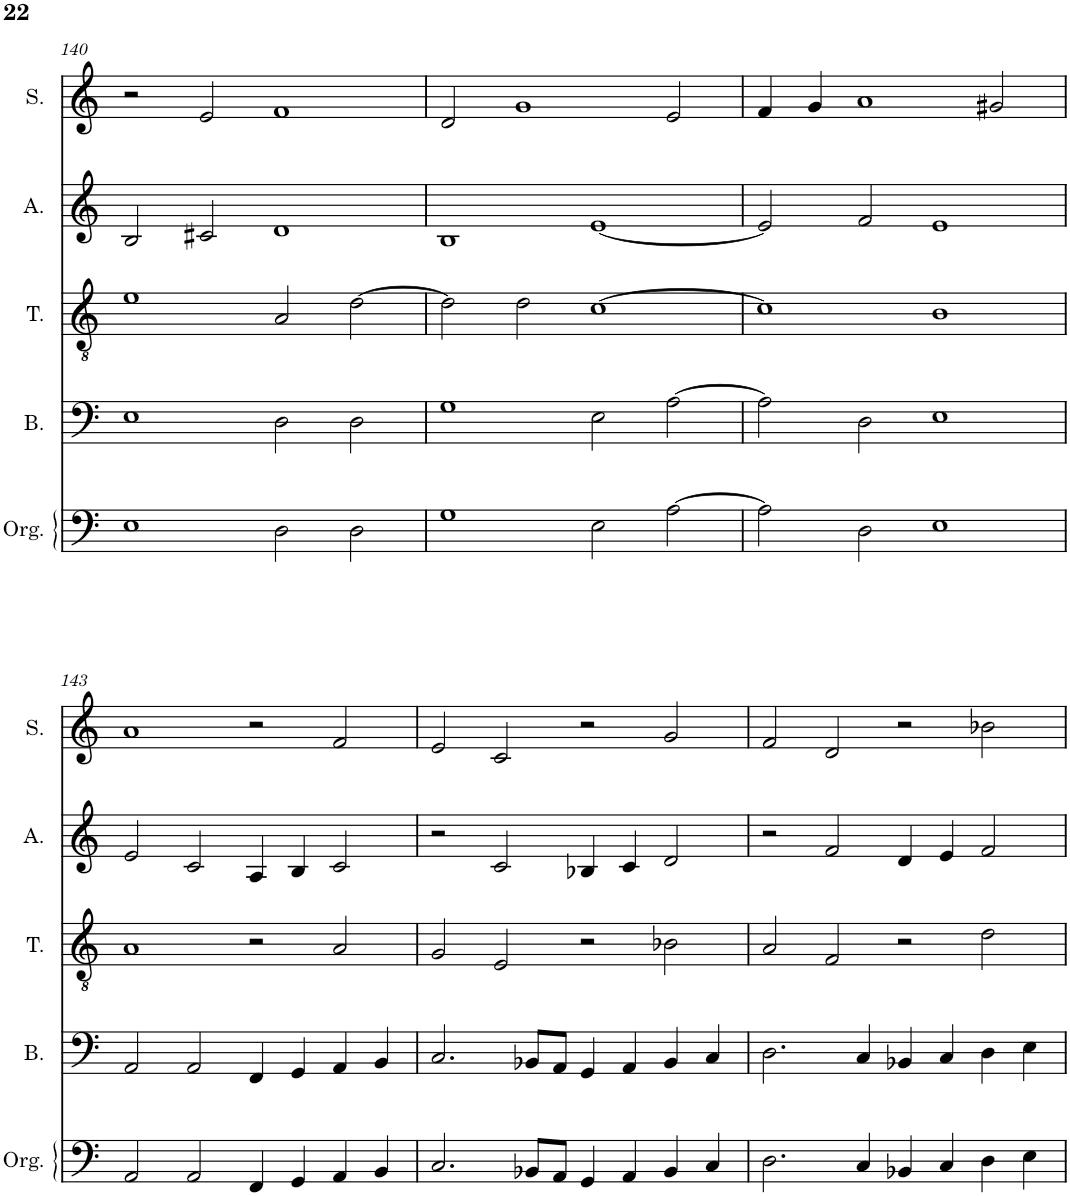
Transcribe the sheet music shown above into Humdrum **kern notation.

**kern	**kern	**kern	**kern	**kern
*part5	*part4	*part3	*part2	*part1
*staff5	*staff4	*staff3	*staff2	*staff1
*I"Orgue	*I"Basse	*I"Tenor	*I"Alto	*I"Soprano
*I'Org.	*I'B.	*I'T.	*I'A.	*I'S.
!!LO:PB:g=z
*clefF4	*clefF4	*clefGv2	*clefG2	*clefG2
*k[]	*k[]	*k[]	*k[]	*k[]
*M4/2	*M4/2	*M4/2	*M4/2	*M4/2
=140	=140	=140	=140	=140
1E	1E	1e	2B/	2r
.	.	.	2c#X/	2e/
2D\	2D\	2A/	1d	1f
2D\	2D\	[2d\	.	.
=141	=141	=141	=141	=141
1G	1G	2d\]	1B	2d/
.	.	2d\	.	1g
2E\	2E\	[1c	[1e	.
[2A\	[2A\	.	.	2e/
=142	=142	=142	=142	=142
2A\]	2A\]	1c]	2e/]	4f/
.	.	.	.	4g/
2D\	2D\	.	2f/	1a
1E	1E	1B	1e	.
.	.	.	.	2g#X/
!!LO:LB:g=z
=143	=143	=143	=143	=143
2AA/	2AA/	1A	2e/	1a
2AA/	2AA/	.	2c/	.
4FF/	4FF/	2r	4A/	2r
4GG/	4GG/	.	4B/	.
4AA/	4AA/	2A/	2c/	2f/
4BB/	4BB/	.	.	.
=144	=144	=144	=144	=144
2.C/	2.C/	2G/	2r	2e/
.	.	2E/	2c/	2c/
8BB-X/L	8BB-X/L	.	.	.
8AA/J	8AA/J	.	.	.
4GG/	4GG/	2r	4B-X/	2r
4AA/	4AA/	.	4c/	.
4BB-/	4BB-/	2B-X\	2d/	2g/
4C/	4C/	.	.	.
=145	=145	=145	=145	=145
2.D\	2.D\	2A/	2r	2f/
.	.	2F/	2f/	2d/
4C/	4C/	.	.	.
4BB-X/	4BB-X/	2r	4d/	2r
4C/	4C/	.	4e/	.
4D\	4D\	2d\	2f/	2b-X\
4E\	4E\	.	.	.
=	=	=	=	=
*-	*-	*-	*-	*-
